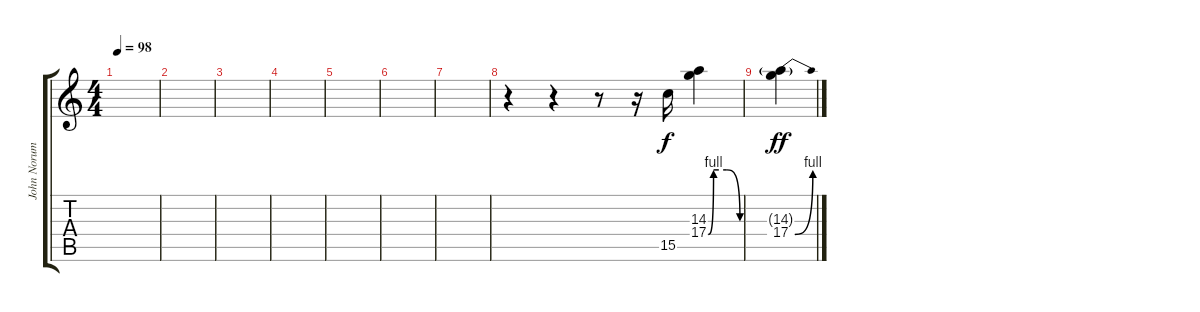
\track ("John Norum" "John Norum") {instrument distortionguitar}
\staff {score tabs}
\tuning (E4 B3 G3 D3 A2 D2) {hide}
\ts (4 4)
\tempo 98
\clef g2
\ks c
|
|
|
|
|
|
|
r.4 r.4 r.8 r.16 15.5.16{volume 12} (14.3 17.4{be (custom 0 0 10 4 20 4 35 4 60 0)}).4 |
(14.3{g} 17.4{be (bend 0 0 60 4)}).4{dy ff}
